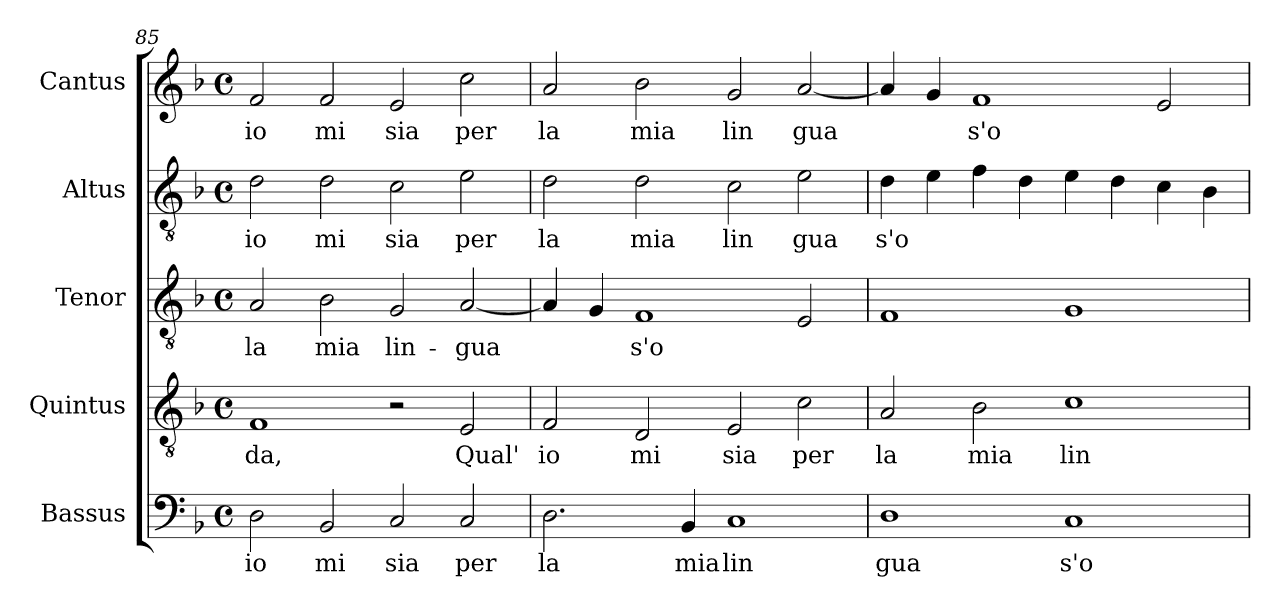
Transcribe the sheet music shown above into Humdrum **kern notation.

**kern	**text	**kern	**text	**kern	**text	**kern	**text	**kern	**text
*part5	*part5	*part4	*part4	*part3	*part3	*part2	*part2	*part1	*part1
*staff5	*staff5	*staff4	*staff4	*staff3	*staff3	*staff2	*staff2	*staff1	*staff1
*I"Bassus	*	*I"Quintus	*	*I"Tenor	*	*I"Altus	*	*I"Cantus	*
*clefF4	*	*clefGv2	*	*clefGv2	*	*clefGv2	*	*clefG2	*
*k[b-]	*	*k[b-]	*	*k[b-]	*	*k[b-]	*	*k[b-]	*
*F:	*	*F:	*	*F:	*	*F:	*	*F:	*
*M4/4	*	*M4/4	*	*M4/4	*	*M4/4	*	*M4/4	*
*met(c)	*	*met(c)	*	*met(c)	*	*met(c)	*	*met(c)	*
=85	=85	=85	=85	=85	=85	=85	=85	=85	=85
!	!LO:LY:b:cj	!	!LO:LY:b:cj	!	!LO:LY:b:cj	!	!LO:LY:b:cj	!	!LO:LY:b:cj
2D\	io	1F	da,	2A/	la	2d\	io	2f/	io
!	!LO:LY:b:cj	!	!	!	!LO:LY:b:cj	!	!LO:LY:b:cj	!	!LO:LY:b:cj
2BB-/	mi	.	.	2B-\	mia	2d\	mi	2f/	mi
!	!LO:LY:b:cj	!	!	!	!LO:LY:b:cj	!	!LO:LY:b:cj	!	!LO:LY:b:cj
2C/	sia	2r	.	2G/	lin-	2c\	sia	2e/	sia
!	!LO:LY:b:cj	!	!LO:LY:b:cj	!	!LO:LY:b:cj	!	!LO:LY:b:cj	!	!LO:LY:b:cj
2C/	per	2E/	Qual'	[<2A/	-gua	2e\	per	2cc\	per
=86	=86	=86	=86	=86	=86	=86	=86	=86	=86
!	!LO:LY:b:cj	!	!LO:LY:b:cj	!	!LO:LY:b:cj	!	!LO:LY:b:cj	!	!LO:LY:b:cj
2.D\	la	2F/	io	4A/]	.	2d\	la	2a/	la
!	!	!	!	!	!LO:LY:b:cj	!	!	!	!
.	.	.	.	4G/	.	.	.	.	.
!	!	!	!LO:LY:b:cj	!	!LO:LY:b:cj	!	!LO:LY:b:cj	!	!LO:LY:b:cj
.	.	2D/	mi	1F	s'o-	2d\	mia	2b-\	mia
!	!LO:LY:b:cj	!	!	!	!	!	!	!	!
4BB-/	mia	.	.	.	.	.	.	.	.
!	!LO:LY:b:cj	!	!LO:LY:b:cj	!	!	!	!LO:LY:b:cj	!	!LO:LY:b:cj
1C	lin	2E/	sia	.	.	2c\	lin	2g/	lin
!	!	!	!LO:LY:b:cj	!	!LO:LY:b:cj	!	!LO:LY:b:cj	!	!LO:LY:b:cj
.	.	2c\	per	2E/	--	2e\	gua	[<2a/	gua
=87	=87	=87	=87	=87	=87	=87	=87	=87	=87
!	!LO:LY:b:cj	!	!LO:LY:b:cj	!	!LO:LY:b:cj	!	!LO:LY:b:cj	!	!LO:LY:b:cj
1D	gua	2A/	la	1F	--	4d\	s'o	4a/]	.
!	!	!	!	!	!	!	!LO:LY:b:cj	!	!LO:LY:b:cj
.	.	.	.	.	.	4e\	.	4g/	.
!	!	!	!LO:LY:b:cj	!	!	!	!LO:LY:b:cj	!	!LO:LY:b:cj
.	.	2B-\	mia	.	.	4f\	.	1f	s'o
!	!	!	!	!	!	!	!LO:LY:b:cj	!	!
.	.	.	.	.	.	4d\	.	.	.
!	!LO:LY:b:cj	!	!LO:LY:b:cj	!	!LO:LY:b:cj	!	!LO:LY:b:cj	!	!
1C	s'o	1c	lin	1G	--	4e\	.	.	.
!	!	!	!	!	!	!	!LO:LY:b:cj	!	!
.	.	.	.	.	.	4d\	.	.	.
!	!	!	!	!	!	!	!LO:LY:b:cj	!	!LO:LY:b:cj
.	.	.	.	.	.	4c\	.	2e/	.
!	!	!	!	!	!	!	!LO:LY:b:cj	!	!
.	.	.	.	.	.	4B-\	.	.	.
=	=	=	=	=	=	=	=	=	=
*-	*-	*-	*-	*-	*-	*-	*-	*-	*-
